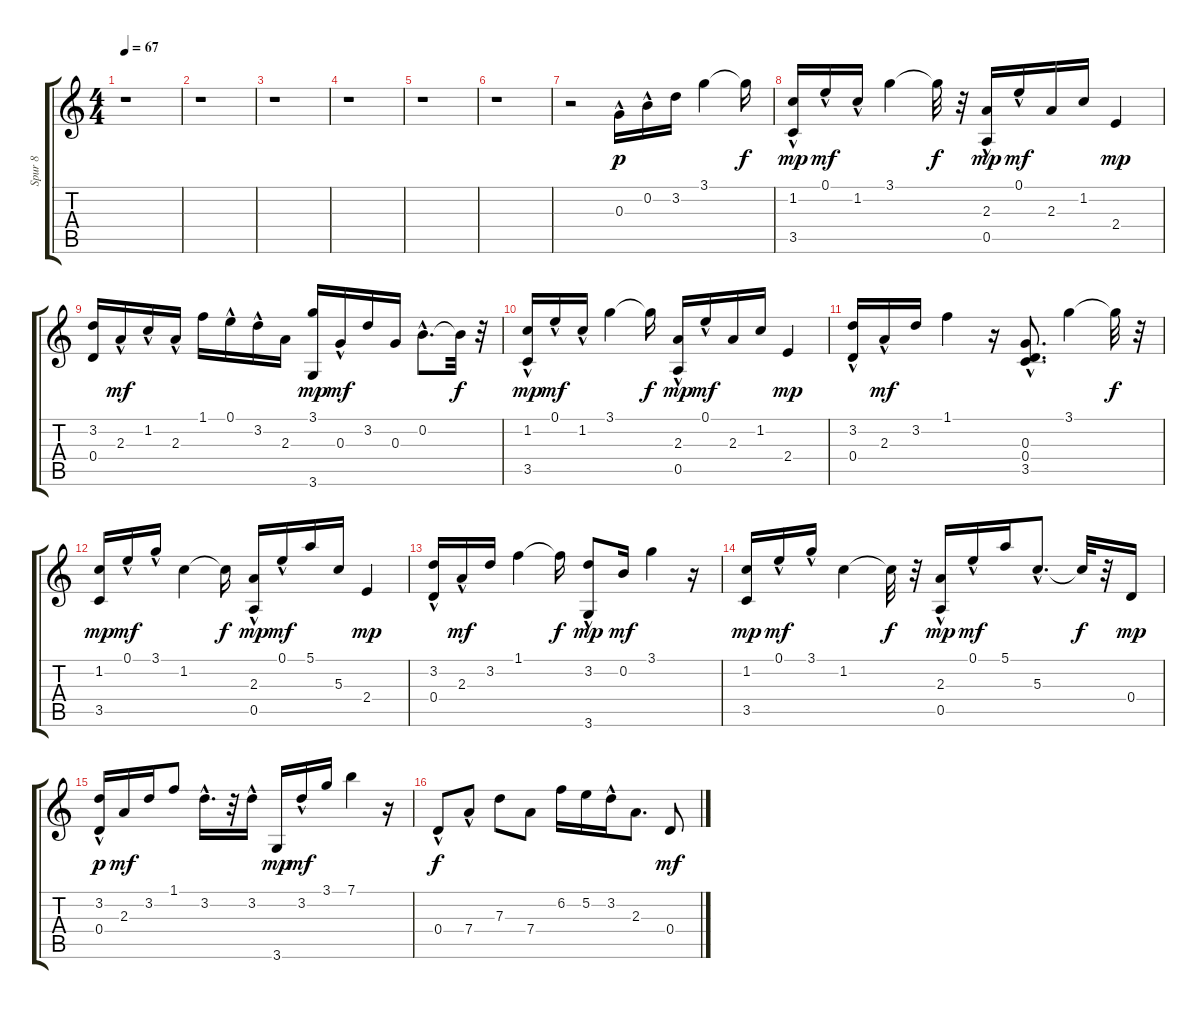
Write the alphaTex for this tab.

\track ("Spur 8" "Spur 8") {instrument electricguitarclean}
\staff {score tabs}
\tuning (E4 B3 G3 D3 A2 E2) {hide}
\ts (4 4)
\tempo 67
\clef g2
\ks c
r.1{dy p instrument electricguitarclean} |
r.1 |
r.1 |
r.1 |
r.1 |
r.1 |
r.2 0.3{hac}.16 0.2{hac}.16 3.2.16 3.1.4 3.1{t}.16{dy f} |
(1.2{hac} 3.5).16{dy mp} 0.1{hac}.16{dy mf} 1.2{hac}.16 3.1.4 3.1{t}.32{dy f} r.32 (2.3{hac} 0.5).16{dy mp} 0.1{hac}.16{dy mf} 2.3.16 1.2.16 2.4.4{dy mp} |
(3.2 0.4).16 2.3{hac}.16{dy mf} 1.2{hac}.16 2.3{hac}.16 1.1.16 0.1{hac}.16 3.2{hac}.16 2.3.16 (3.1 3.6).16{dy mp} 0.3{hac}.16{dy mf} 3.2.16 0.3.16 0.2{hac}.8{d} 0.2{t}.32{dy f} r.32 |
(1.2{hac} 3.5).16{dy mp} 0.1{hac}.16{dy mf} 1.2{hac}.16 3.1.4 3.1{t}.16{dy f} (2.3{hac} 0.5).16{dy mp} 0.1{hac}.16{dy mf} 2.3.16 1.2.16 2.4.4{dy mp} |
(3.2{hac} 0.4{hac}).16 2.3{hac}.16{dy mf} 3.2.16 1.1.4 r.16 (0.3{hac} 0.4{hac} 3.5).8{d} 3.1.4 3.1{t}.32{dy f} r.32 |
(1.2 3.5).16{dy mp} 0.1{hac}.16{dy mf} 3.1{hac}.16 1.2.4 1.2{t}.16{dy f} (2.3{hac} 0.5).16{dy mp} 0.1{hac}.16{dy mf} 5.1.16 5.3.16 2.4.4{dy mp} |
(3.2{hac} 0.4).16 2.3{hac}.16{dy mf} 3.2.16 1.1.4 1.1{t}.16{dy f} (3.2{hac} 3.6).8{dy mp} 0.2.16{dy mf} 3.1.4 r.16 |
(1.2 3.5).16{dy mp} 0.1{hac}.16{dy mf} 3.1{hac}.16 1.2.4 1.2{t}.32{dy f} r.32 (2.3{hac} 0.5{hac}).16{dy mp} 0.1{hac}.16{dy mf} 5.1.16 5.3{hac}.8{d} 5.3{t}.32{dy f} r.32 0.4.16{dy mp} |
(3.2{hac} 0.4).16{dy p} 2.3.16{dy mf} 3.2.16 1.1.8 3.2{hac}.16{d} r.32 3.2{hac}.16 3.6.16{dy mp} 3.2{hac}.16{dy mf} 3.1.16 7.1.4 r.16 |
0.4{hac}.8{dy f} 7.4{hac}.8 7.3.8 7.4.8 6.2.16 5.2.16 3.2{hac}.16 2.3.8{d} 0.4.8{dy mf}
